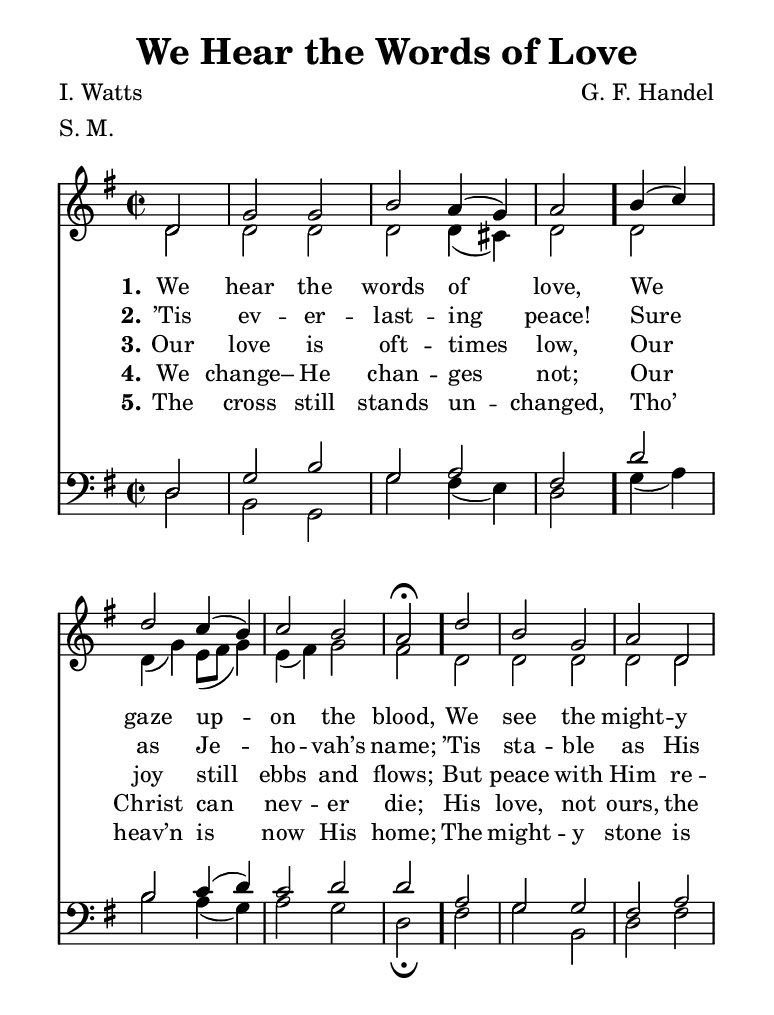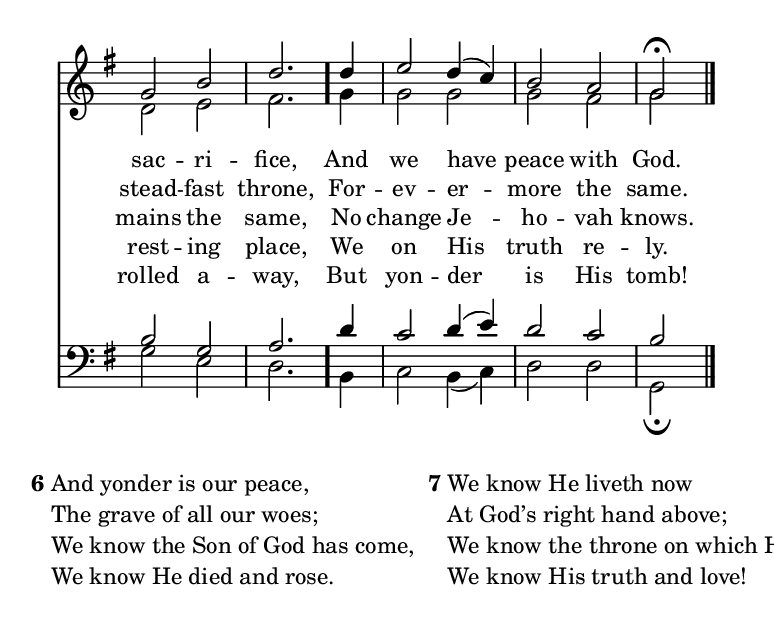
\include "common/global.ily"
\paper {
  \include "common/paper.ily"
  ragged-bottom = ##t
}

\header{
  hymnnumber = "278"
  title = "We Hear the Words of Love"
  tunename = "St. Thomas"
  meter = "S. M."
  poet = "I. Watts"
  composer = "G. F. Handel"
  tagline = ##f
}

ta = { \tempo 2=80 }
tb = { \tempo 2=40 }

% music copied from EOG150 with minor variations

global = {
  \include "common/overrides.ily"
  \override Staff.TimeSignature.style = #'()
  \time 2/2
  \override Score.MetronomeMark.transparent = ##t % hide all fermata changes too
  \ta
  \key g \major
  \partial 2
  \autoBeamOff
}

notesSoprano = {
\global
\relative c' {

  d2 | g g b a4( g) | a2
  b4( c) | d2 c4( b) c2 b | \tb a2\fermata \ta \eogbreak
  d2 | b g a d, | g b d2.
  d4 | e2 d4( c) b2 a | \tb g2\fermata \ta

  \bar "|."

}
}

notesAlto = {
\global
\relative e' {

  d2 | d d d d4( cis) | d2
  d2 | d4( g) e8([ fis] g4) | e( fis) g2 | fis2
  d2 | d d d d | d e fis2.
  g4 | g2 g g fis | g2

}
}

notesTenor = {
\global
\relative a, {

  d2 | g b g a | fis2
  d'2 | b c4( d) c2 d | d2
  a2 | g g fis a | b g a2.
  d4 | c2 d4( e) d2 c | b2

}
}

notesBass = {
\global
\relative f {

  d2 | b g g' fis4( e) | d2
  g4( a) | b2 a4( g) a2 g | d2\fermata
  fis2 | g b, d fis | g e d2.
  b4 | c2 b4( c) d2 d | g,2\fermata

}
}

wordsA = \lyricmode {
\set stanza = "1."

We hear the words of love, \bar "."
We gaze up -- on the blood, \bar "."
We see the might -- y sac -- ri -- fice, \bar "."
And we have peace with God. \bar "."

}

wordsB = \lyricmode {
\set stanza = "2."

’Tis ev -- er -- last -- ing peace!
Sure as Je -- ho -- vah’s name;
’Tis sta -- ble as His stead -- fast throne,
For -- ev -- er -- more the same.

}

wordsC = \lyricmode {
\set stanza = "3."

Our love is oft -- times low,
Our joy still ebbs and flows;
But peace with Him re -- mains the same,
No change Je -- ho -- vah knows.

}

wordsD = \lyricmode {
\set stanza = "4."

We change– He chan -- ges not;
Our Christ can nev -- er die;
His love, not ours, the rest -- ing place,
We on His truth re -- ly.

}

wordsE = \lyricmode {
\set stanza = "5."

The cross still stands un -- changed,
Tho’ heav’n is now His home;
The might -- y stone is rolled a -- way,
But yon -- der is His tomb!

}

wordsF = \markuplist {

\line { And yonder is our peace, }
\line { The grave of all our woes; }
\line { We know the Son of God has come, }
\line { We know He died and rose. }

}

wordsG = \markuplist {

\line { We know He liveth now }
\line { At God’s right hand above; }
\line { We know the throne on which He sits }
\line { We know His truth and love! }

}

\score {
  \context ChoirStaff <<
    \context Staff = upper <<
      \set ChoirStaff.systemStartDelimiter = #'SystemStartBar
      \context Voice  = sopranos { \voiceOne << \notesSoprano >> }
      \context Voice  = altos { \voiceTwo << \notesAlto >> }
      \context Lyrics = one   \lyricsto sopranos \wordsA
      \context Lyrics = two   \lyricsto sopranos \wordsB
      \context Lyrics = three \lyricsto sopranos \wordsC
      \context Lyrics = four  \lyricsto sopranos \wordsD
      \context Lyrics = five  \lyricsto sopranos \wordsE
    >>
    \context Staff = men <<
      \clef bass
      \context Voice  = tenors { \voiceOne << \notesTenor >> }
      \context Voice  = basses { \voiceTwo << \notesBass >> }
    >>
  >>
  \layout {
    \include "common/layout.ily"
  }
  \midi{
    \include "common/midi.ily"
  }
}

\noPageBreak

\markup { \fill-line {
  \hspace #0.1
  \line{ \bold 6 \column { \wordsF } }
  \hspace #0.1
  \line{ \bold 7 \column { \wordsG } }
  \hspace #0.1
} }

\version "2.18.0"  % necessary for upgrading to future LilyPond versions.

% vi:set et ts=2 sw=2 ai nocindent syntax=lilypond:
